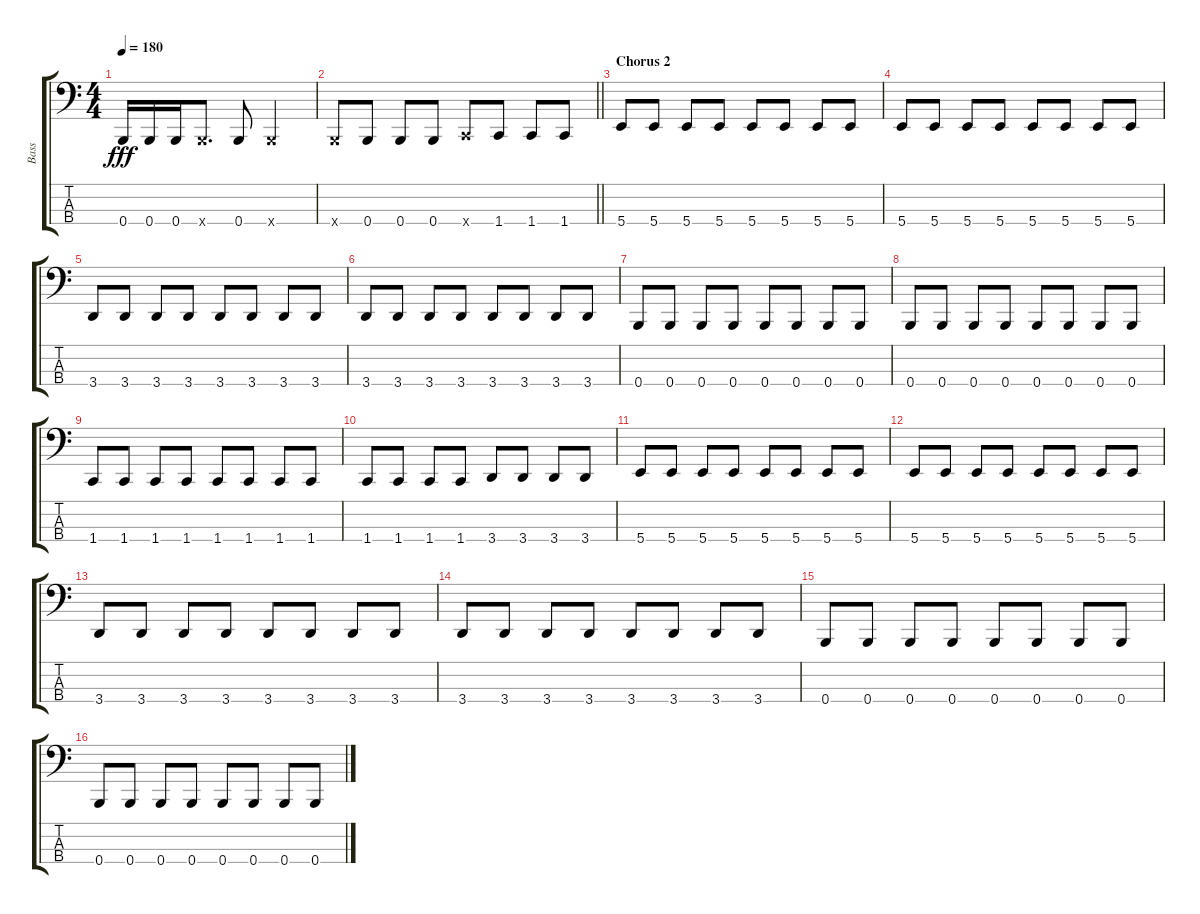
\track ("Bass" "Bass") {instrument electricbasspick}
\staff {score tabs}
\tuning (E1 B1 Gb1 B0) {hide}
\ts (4 4)
\tempo 180
\clef f4
\ks c
0.4.16{dy fff} 0.4.16 0.4.16 0.4{x}.8{d} 0.4.8 0.4{x}.2 |
\barLineRight lightlight
0.4{x}.8 0.4.8 0.4.8 0.4.8 1.4{x}.8 1.4.8 1.4.8 1.4.8 |
\section ("" "Chorus 2")
5.4.8 5.4.8 5.4.8 5.4.8 5.4.8 5.4.8 5.4.8 5.4.8 |
5.4.8 5.4.8 5.4.8 5.4.8 5.4.8 5.4.8 5.4.8 5.4.8 |
3.4.8 3.4.8 3.4.8 3.4.8 3.4.8 3.4.8 3.4.8 3.4.8 |
3.4.8 3.4.8 3.4.8 3.4.8 3.4.8 3.4.8 3.4.8 3.4.8 |
0.4.8 0.4.8 0.4.8 0.4.8 0.4.8 0.4.8 0.4.8 0.4.8 |
0.4.8 0.4.8 0.4.8 0.4.8 0.4.8 0.4.8 0.4.8 0.4.8 |
1.4.8 1.4.8 1.4.8 1.4.8 1.4.8 1.4.8 1.4.8 1.4.8 |
1.4.8 1.4.8 1.4.8 1.4.8 3.4.8 3.4.8 3.4.8 3.4.8 |
5.4.8 5.4.8 5.4.8 5.4.8 5.4.8 5.4.8 5.4.8 5.4.8 |
5.4.8 5.4.8 5.4.8 5.4.8 5.4.8 5.4.8 5.4.8 5.4.8 |
3.4.8 3.4.8 3.4.8 3.4.8 3.4.8 3.4.8 3.4.8 3.4.8 |
3.4.8 3.4.8 3.4.8 3.4.8 3.4.8 3.4.8 3.4.8 3.4.8 |
0.4.8 0.4.8 0.4.8 0.4.8 0.4.8 0.4.8 0.4.8 0.4.8 |
0.4.8 0.4.8 0.4.8 0.4.8 0.4.8 0.4.8 0.4.8 0.4.8
